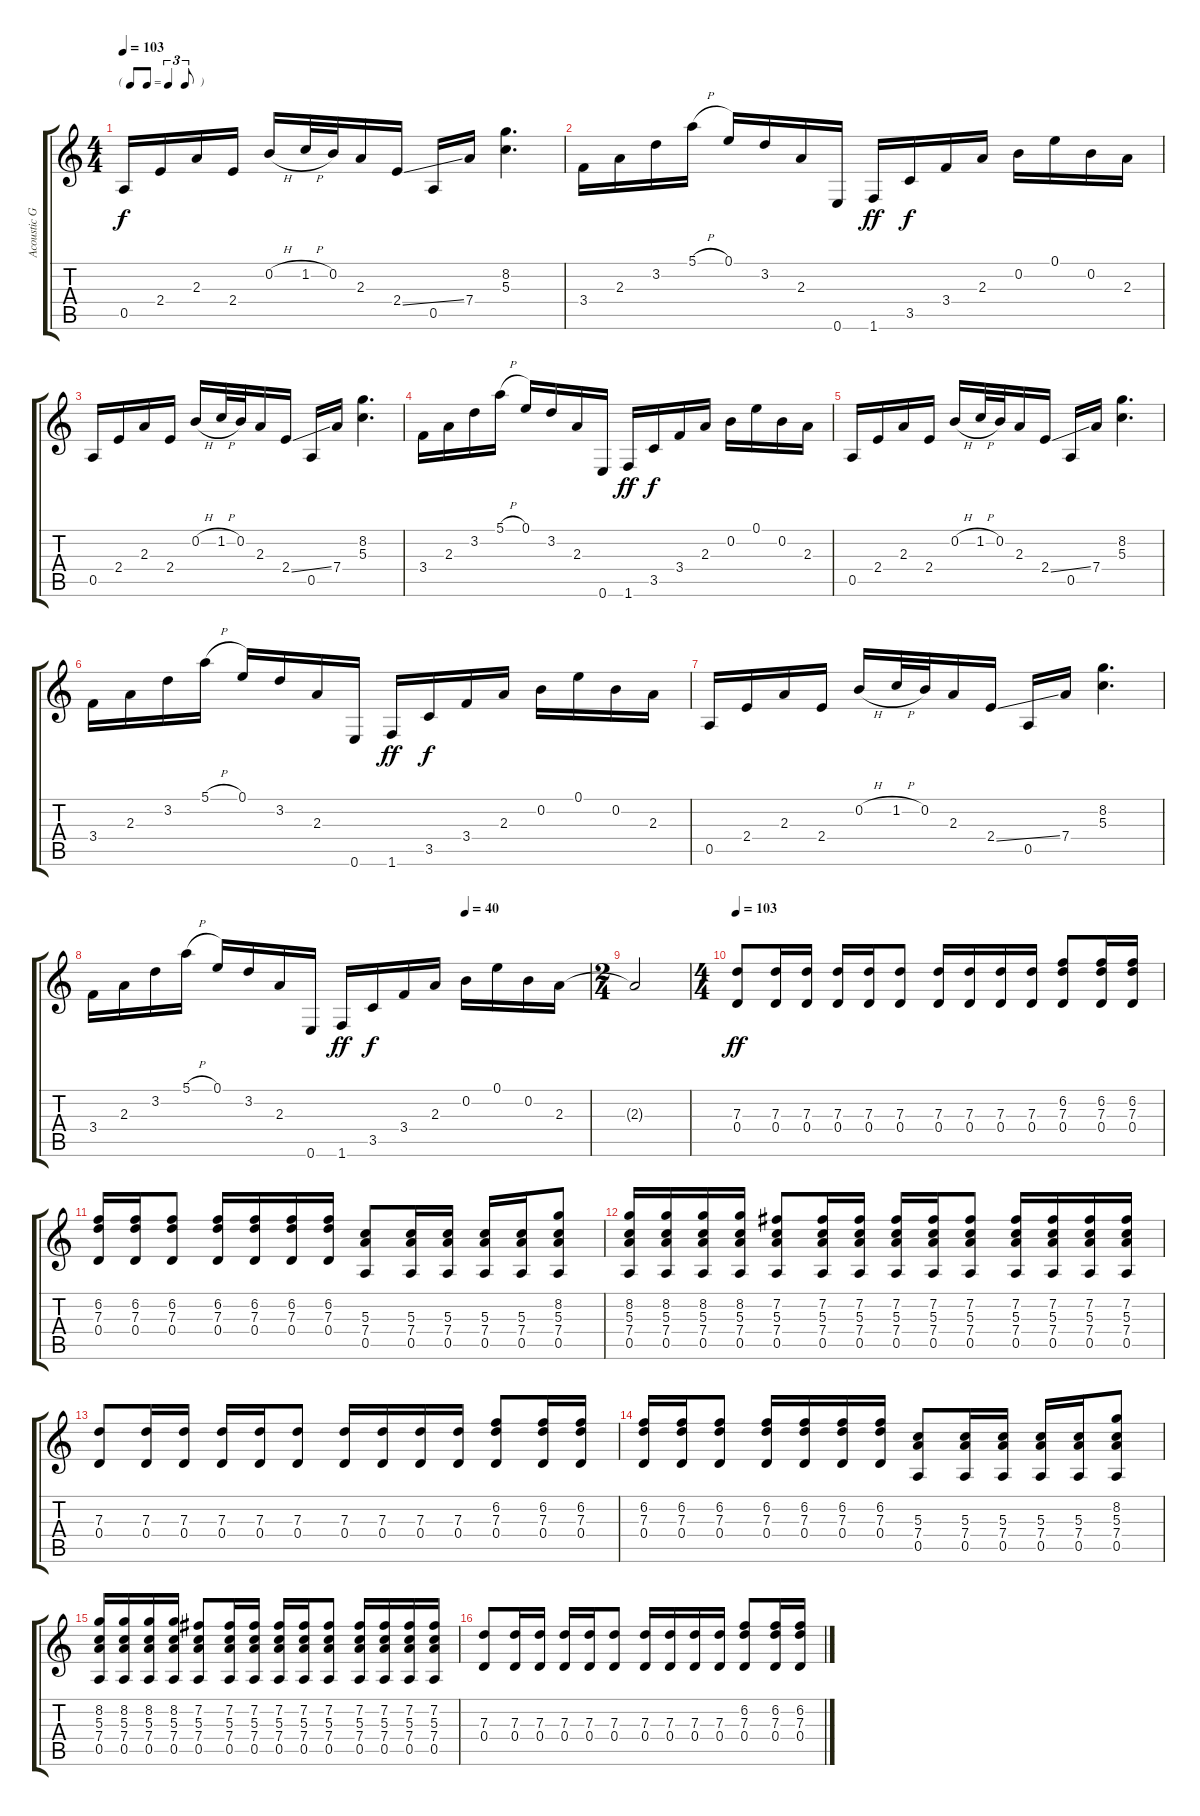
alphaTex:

\track ("Acoustic Guitar" "Acoustic G") {instrument acousticguitarsteel}
\staff {score tabs}
\tuning (E4 B3 G3 D3 A2 E2) {hide}
\ts (4 4)
\tf triplet8th
\tempo 103
\clef g2
\ks c
0.5.16{dy f} 2.4.16 2.3.16 2.4.16 0.2{h}.16 1.2{h}.32 0.2.32 2.3.16 2.4{ss}.16 0.5.16 7.4.16 (8.2 5.3).4{d} |
3.4.16 2.3.16 3.2.16 5.1{h}.16 0.1.16 3.2.16 2.3.16 0.6.16 1.6.16{dy ff} 3.5.16{dy f} 3.4.16 2.3.16 0.2.16 0.1.16 0.2.16 2.3.16 |
0.5.16 2.4.16 2.3.16 2.4.16 0.2{h}.16 1.2{h}.32 0.2.32 2.3.16 2.4{ss}.16 0.5.16 7.4.16 (8.2 5.3).4{d} |
3.4.16 2.3.16 3.2.16 5.1{h}.16 0.1.16 3.2.16 2.3.16 0.6.16 1.6.16{dy ff} 3.5.16{dy f} 3.4.16 2.3.16 0.2.16 0.1.16 0.2.16 2.3.16 |
0.5.16 2.4.16 2.3.16 2.4.16 0.2{h}.16 1.2{h}.32 0.2.32 2.3.16 2.4{ss}.16 0.5.16 7.4.16 (8.2 5.3).4{d} |
3.4.16 2.3.16 3.2.16 5.1{h}.16 0.1.16 3.2.16 2.3.16 0.6.16 1.6.16{dy ff} 3.5.16{dy f} 3.4.16 2.3.16 0.2.16 0.1.16 0.2.16 2.3.16 |
0.5.16 2.4.16 2.3.16 2.4.16 0.2{h}.16 1.2{h}.32 0.2.32 2.3.16 2.4{ss}.16 0.5.16 7.4.16 (8.2 5.3).4{d} |
\tempo (40 0.75)
3.4.16 2.3.16 3.2.16 5.1{h}.16 0.1.16 3.2.16 2.3.16 0.6.16 1.6.16{dy ff} 3.5.16{dy f} 3.4.16 2.3.16 0.2.16 0.1.16 0.2.16 2.3.16 |
\ts (2 4)
2.3{t}.2 |
\ts (4 4)
\tempo 103
(7.3 0.4).8{dy ff instrument distortionguitar} (7.3 0.4).16 (7.3 0.4).16 (7.3 0.4).16 (7.3 0.4).16 (7.3 0.4).8 (7.3 0.4).16 (7.3 0.4).16 (7.3 0.4).16 (7.3 0.4).16 (6.2 7.3 0.4).8 (6.2 7.3 0.4).16 (6.2 7.3 0.4).16 |
(6.2 7.3 0.4).16 (6.2 7.3 0.4).16 (6.2 7.3 0.4).8 (6.2 7.3 0.4).16 (6.2 7.3 0.4).16 (6.2 7.3 0.4).16 (6.2 7.3 0.4).16 (5.3 7.4 0.5).8 (5.3 7.4 0.5).16 (5.3 7.4 0.5).16 (5.3 7.4 0.5).16 (5.3 7.4 0.5).16 (8.2 5.3 7.4 0.5).8 |
(8.2 5.3 7.4 0.5).16 (8.2 5.3 7.4 0.5).16 (8.2 5.3 7.4 0.5).16 (8.2 5.3 7.4 0.5).16 (7.2 5.3 7.4 0.5).8 (7.2 5.3 7.4 0.5).16 (7.2 5.3 7.4 0.5).16 (7.2 5.3 7.4 0.5).16 (7.2 5.3 7.4 0.5).16 (7.2 5.3 7.4 0.5).8 (7.2 5.3 7.4 0.5).16 (7.2 5.3 7.4 0.5).16 (7.2 5.3 7.4 0.5).16 (7.2 5.3 7.4 0.5).16 |
(7.3 0.4).8 (7.3 0.4).16 (7.3 0.4).16 (7.3 0.4).16 (7.3 0.4).16 (7.3 0.4).8 (7.3 0.4).16 (7.3 0.4).16 (7.3 0.4).16 (7.3 0.4).16 (6.2 7.3 0.4).8 (6.2 7.3 0.4).16 (6.2 7.3 0.4).16 |
(6.2 7.3 0.4).16 (6.2 7.3 0.4).16 (6.2 7.3 0.4).8 (6.2 7.3 0.4).16 (6.2 7.3 0.4).16 (6.2 7.3 0.4).16 (6.2 7.3 0.4).16 (5.3 7.4 0.5).8 (5.3 7.4 0.5).16 (5.3 7.4 0.5).16 (5.3 7.4 0.5).16 (5.3 7.4 0.5).16 (8.2 5.3 7.4 0.5).8 |
(8.2 5.3 7.4 0.5).16 (8.2 5.3 7.4 0.5).16 (8.2 5.3 7.4 0.5).16 (8.2 5.3 7.4 0.5).16 (7.2 5.3 7.4 0.5).8 (7.2 5.3 7.4 0.5).16 (7.2 5.3 7.4 0.5).16 (7.2 5.3 7.4 0.5).16 (7.2 5.3 7.4 0.5).16 (7.2 5.3 7.4 0.5).8 (7.2 5.3 7.4 0.5).16 (7.2 5.3 7.4 0.5).16 (7.2 5.3 7.4 0.5).16 (7.2 5.3 7.4 0.5).16 |
(7.3 0.4).8 (7.3 0.4).16 (7.3 0.4).16 (7.3 0.4).16 (7.3 0.4).16 (7.3 0.4).8 (7.3 0.4).16 (7.3 0.4).16 (7.3 0.4).16 (7.3 0.4).16 (6.2 7.3 0.4).8 (6.2 7.3 0.4).16 (6.2 7.3 0.4).16
